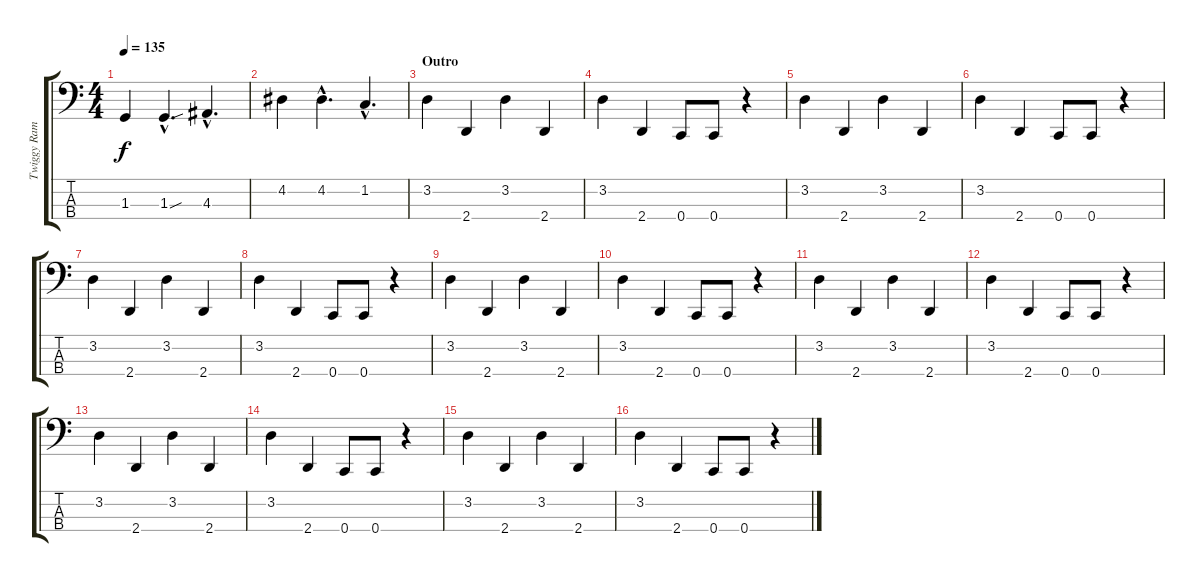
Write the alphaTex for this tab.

\track ("Twiggy Ramirez" "Twiggy Ram") {instrument electricbasspick}
\staff {score tabs}
\tuning (E2 B1 Gb1 C1) {hide}
\ts (4 4)
\tempo 135
\clef f4
\ks c
1.3.4{dy f} 1.3{sou hac}.4{d} 4.3{hac}.4{d} |
4.2.4 4.2{hac}.4{d} 1.2{hac}.4{d} |
\section ("" "Outro")
3.2.4{volume 16 instrument electricbasspick} 2.4.4 3.2.4 2.4.4 |
3.2.4 2.4.4 0.4.8 0.4.8 r.4 |
3.2.4{volume 16 instrument electricbasspick} 2.4.4 3.2.4 2.4.4 |
3.2.4 2.4.4 0.4.8 0.4.8 r.4 |
3.2.4{volume 16 instrument electricbasspick} 2.4.4 3.2.4 2.4.4 |
3.2.4 2.4.4 0.4.8 0.4.8 r.4 |
3.2.4{volume 16 instrument electricbasspick} 2.4.4 3.2.4 2.4.4 |
3.2.4 2.4.4 0.4.8 0.4.8 r.4 |
3.2.4{volume 16 instrument electricbasspick} 2.4.4 3.2.4 2.4.4 |
3.2.4 2.4.4 0.4.8 0.4.8 r.4 |
3.2.4{volume 16 instrument electricbasspick} 2.4.4 3.2.4 2.4.4 |
3.2.4 2.4.4 0.4.8 0.4.8 r.4 |
3.2.4{volume 16 instrument electricbasspick} 2.4.4 3.2.4 2.4.4 |
3.2.4 2.4.4 0.4.8 0.4.8 r.4
